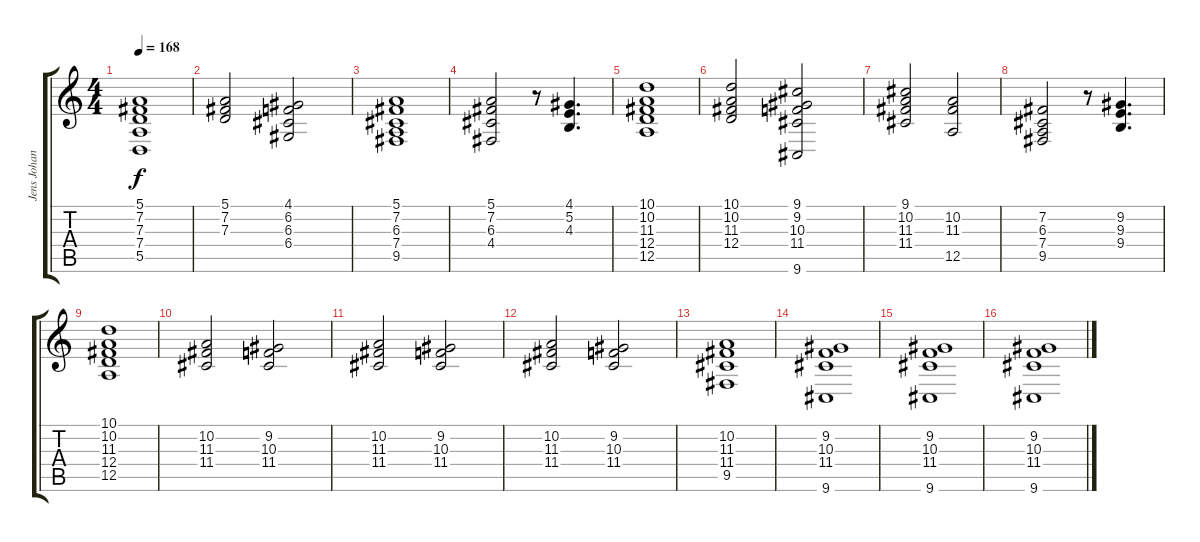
\track ("Jens Johansson (Keyboards 2)" "Jens Johan") {instrument choiraahs}
\staff {score tabs}
\tuning (E4 B3 G3 D3 A2 E2) {hide}
\ts (4 4)
\tempo 168
\clef g2
\ks c
(5.1 7.2 7.3 7.4 5.5).1{dy f} |
(5.1 7.2 7.3).2 (4.1 6.2 6.3 6.4).2 |
(5.1 7.2 6.3 7.4 9.5).1 |
(5.1 7.2 6.3 4.4).2 r.8 (4.1 5.2 4.3).4{d} |
(10.1 10.2 11.3 12.4 12.5).1 |
(10.1 10.2 11.3 12.4).2 (9.1 9.2 10.3 11.4 9.6).2 |
(9.1 10.2 11.3 11.4).2 (10.2 11.3 12.5).2 |
(7.2 6.3 7.4 9.5).2 r.8 (9.2 9.3 9.4).4{d} |
(10.1 10.2 11.3 12.4 12.5).1 |
(10.2 11.3 11.4).2 (9.2 10.3 11.4).2 |
(10.2 11.3 11.4).2 (9.2 10.3 11.4).2 |
(10.2 11.3 11.4).2 (9.2 10.3 11.4).2 |
(10.2 11.3 11.4 9.5).1 |
(9.2 10.3 11.4 9.6).1 |
(9.2 10.3 11.4 9.6).1 |
(9.2 10.3 11.4 9.6).1
